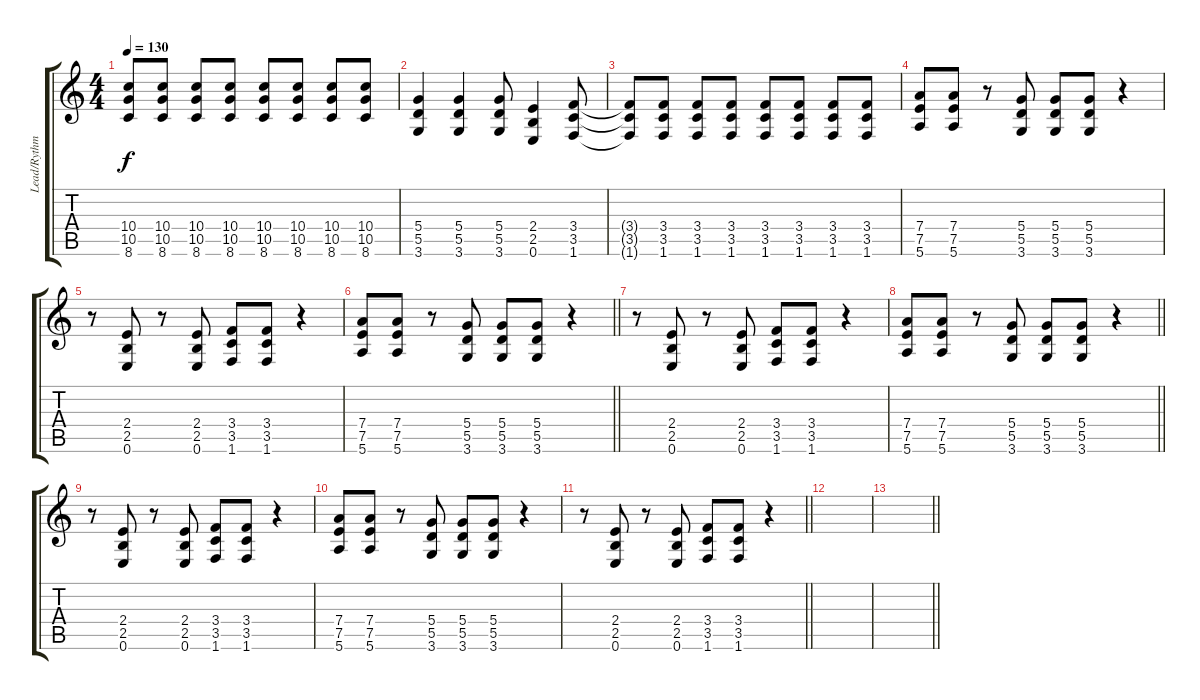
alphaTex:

\track ("Lead/Rythm" "Lead/Rythm") {instrument distortionguitar}
\staff {score tabs}
\tuning (E4 B3 G3 D3 A2 E2) {hide}
\ts (4 4)
\tempo 130
\clef g2
\ks c
(10.4{t} 10.5{t} 8.6{t}).8{dy f} (10.4 10.5 8.6).8 (10.4 10.5 8.6).8 (10.4 10.5 8.6).8 (10.4 10.5 8.6).8 (10.4 10.5 8.6).8 (10.4 10.5 8.6).8 (10.4 10.5 8.6).8 |
(5.4 5.5 3.6).4 (5.4 5.5 3.6).4 (5.4 5.5 3.6).8 (2.4 2.5 0.6).4 (3.4 3.5 1.6).8 |
(3.4{t} 3.5{t} 1.6{t}).8 (3.4 3.5 1.6).8 (3.4 3.5 1.6).8 (3.4 3.5 1.6).8 (3.4 3.5 1.6).8 (3.4 3.5 1.6).8 (3.4 3.5 1.6).8 (3.4 3.5 1.6).8 |
(7.4 7.5 5.6).8 (7.4 7.5 5.6).8 r.8 (5.4 5.5 3.6).8 (5.4 5.5 3.6).8 (5.4 5.5 3.6).8 r.4 |
r.8 (2.4 2.5 0.6).8 r.8 (2.4 2.5 0.6).8 (3.4 3.5 1.6).8 (3.4 3.5 1.6).8 r.4 |
\barLineRight lightlight
(7.4 7.5 5.6).8 (7.4 7.5 5.6).8 r.8 (5.4 5.5 3.6).8 (5.4 5.5 3.6).8 (5.4 5.5 3.6).8 r.4 |
r.8 (2.4 2.5 0.6).8 r.8 (2.4 2.5 0.6).8 (3.4 3.5 1.6).8 (3.4 3.5 1.6).8 r.4 |
\barLineRight lightlight
(7.4 7.5 5.6).8 (7.4 7.5 5.6).8 r.8 (5.4 5.5 3.6).8 (5.4 5.5 3.6).8 (5.4 5.5 3.6).8 r.4 |
r.8 (2.4 2.5 0.6).8 r.8 (2.4 2.5 0.6).8 (3.4 3.5 1.6).8 (3.4 3.5 1.6).8 r.4 |
(7.4 7.5 5.6).8 (7.4 7.5 5.6).8 r.8 (5.4 5.5 3.6).8 (5.4 5.5 3.6).8 (5.4 5.5 3.6).8 r.4 |
\barLineRight lightlight
r.8 (2.4 2.5 0.6).8 r.8 (2.4 2.5 0.6).8 (3.4 3.5 1.6).8 (3.4 3.5 1.6).8 r.4 |
|
\barLineRight lightlight
